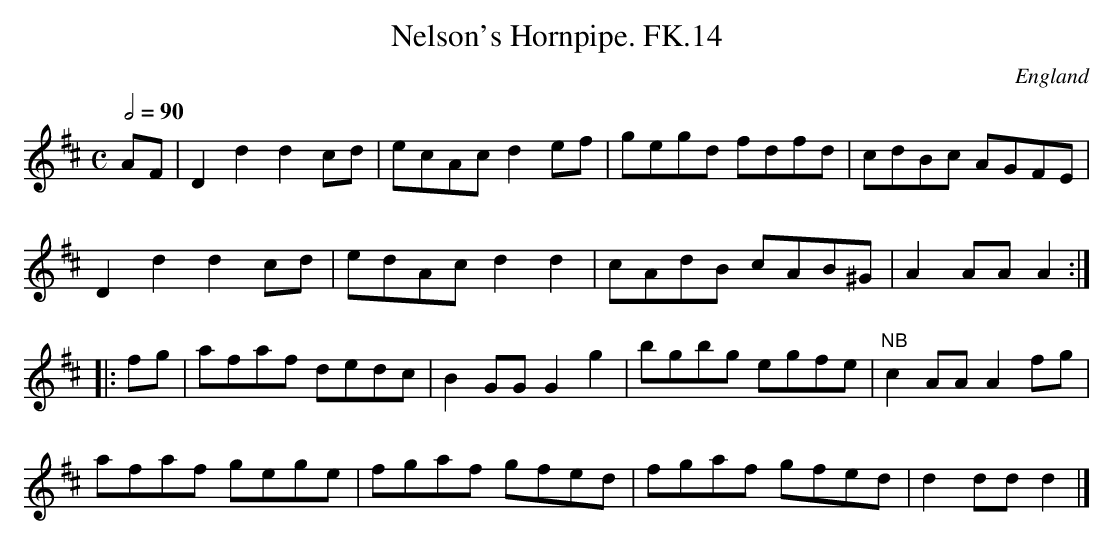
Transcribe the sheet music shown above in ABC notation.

X:1
T:Nelson's Hornpipe. FK.14
M:C
L:1/8
Q:1/2=90
O:England
notC:"MS 42 p.31"
K:D major
AF | D2 d2d2 cd | ecAc d2 ef | gegd fdfd | cdBc AGFE |!
D2 d2 d2 cd | edAc d2 d2 | cAdB cAB^G | A2 AA A2 :|!
|:fg | afaf dedc | B2 GG G2 g2 | bgbg egfe | "NB"c2  AA A2 fg |!
afaf gege | fgaf gfed | fgaf gfed | d2 dd d2 |]
